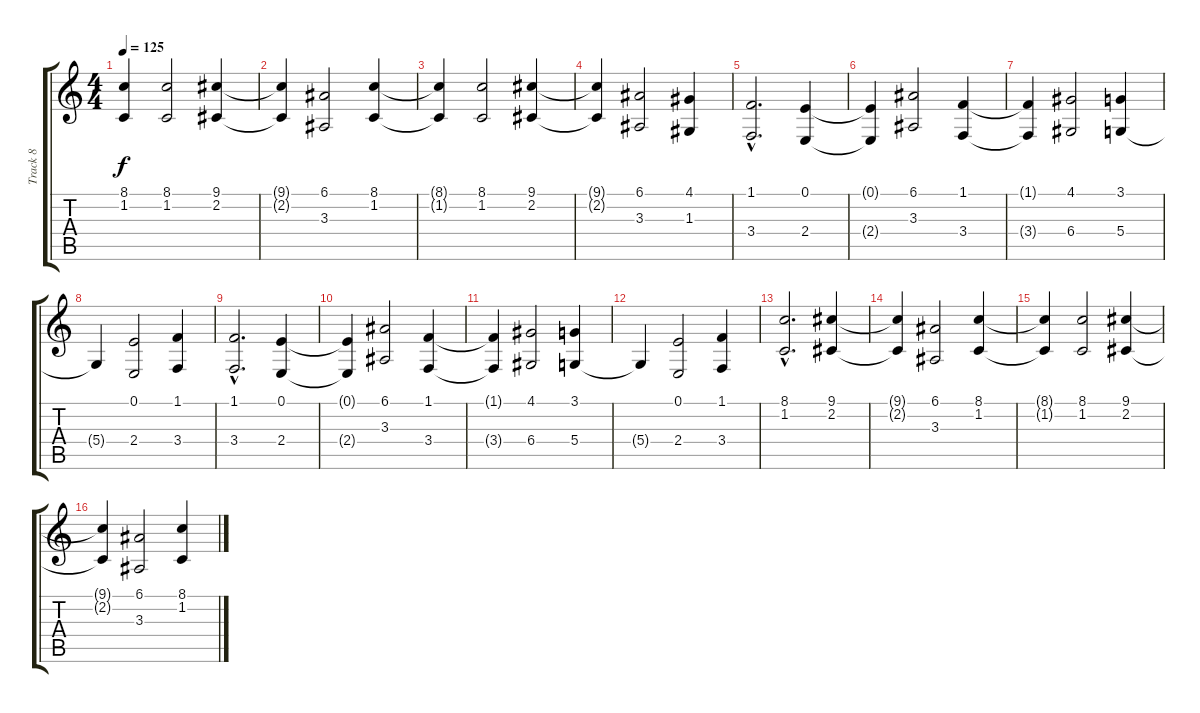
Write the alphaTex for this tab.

\track ("Track 8" "Track 8") {instrument stringensemble2}
\staff {score tabs}
\tuning (E4 B3 G3 D3 A2 E2) {hide}
\ts (4 4)
\tempo 125
\clef g2
\ks c
(8.1{t} 1.2{t}).4{dy f} (8.1 1.2).2 (9.1 2.2).4 |
(9.1{t} 2.2{t}).4 (6.1 3.3).2 (8.1 1.2).4 |
(8.1{t} 1.2{t}).4 (8.1 1.2).2 (9.1 2.2).4 |
(9.1{t} 2.2{t}).4 (6.1 3.3).2 (4.1 1.3).4 |
(1.1{hac} 3.4{hac}).2{d} (0.1 2.4).4 |
(0.1{t} 2.4{t}).4 (6.1 3.3).2 (1.1 3.4).4 |
(1.1{t} 3.4{t}).4 (4.1 6.4).2 (3.1 5.4).4 |
5.4{t}.4 (0.1 2.4).2 (1.1 3.4).4 |
(1.1{hac} 3.4{hac}).2{d} (0.1 2.4).4 |
(0.1{t} 2.4{t}).4 (6.1 3.3).2 (1.1 3.4).4 |
(1.1{t} 3.4{t}).4 (4.1 6.4).2 (3.1 5.4).4 |
5.4{t}.4 (0.1 2.4).2 (1.1 3.4).4 |
(8.1{hac} 1.2{hac}).2{d} (9.1 2.2).4 |
(9.1{t} 2.2{t}).4 (6.1 3.3).2 (8.1 1.2).4 |
(8.1{t} 1.2{t}).4 (8.1 1.2).2 (9.1 2.2).4 |
(9.1{t} 2.2{t}).4 (6.1 3.3).2 (8.1 1.2).4
